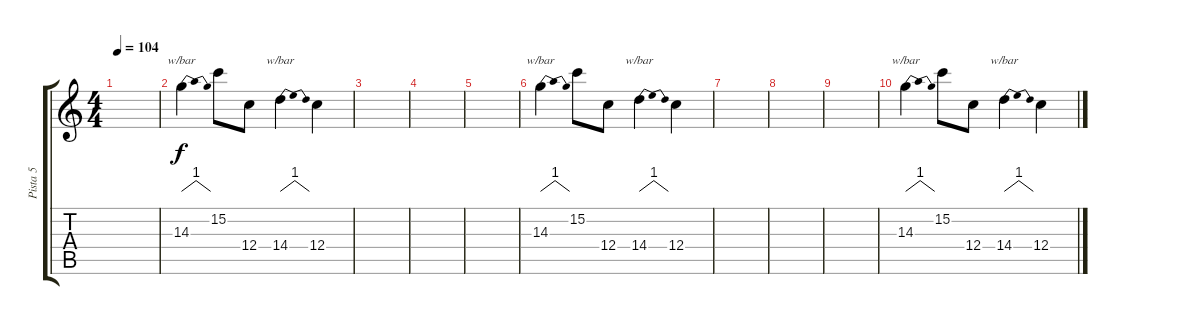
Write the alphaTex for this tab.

\track ("Pista 5" "Pista 5") {instrument distortionguitar}
\staff {score tabs}
\tuning (D4 A3 F3 C3 G2 C2) {hide}
\ts (4 4)
\tempo 104
\clef g2
\ks c
|
14.3.4{tbe (dip default 0 0 30 4 60 0)} 15.2.8 12.4.8 14.4.4{tbe (dip default 0 0 30 4 60 0)} 12.4.4 |
|
|
|
14.3.4{tbe (dip default 0 0 30 4 60 0)} 15.2.8 12.4.8 14.4.4{tbe (dip default 0 0 30 4 60 0)} 12.4.4 |
|
|
|
14.3.4{tbe (dip default 0 0 30 4 60 0)} 15.2.8 12.4.8 14.4.4{tbe (dip default 0 0 30 4 60 0)} 12.4.4
